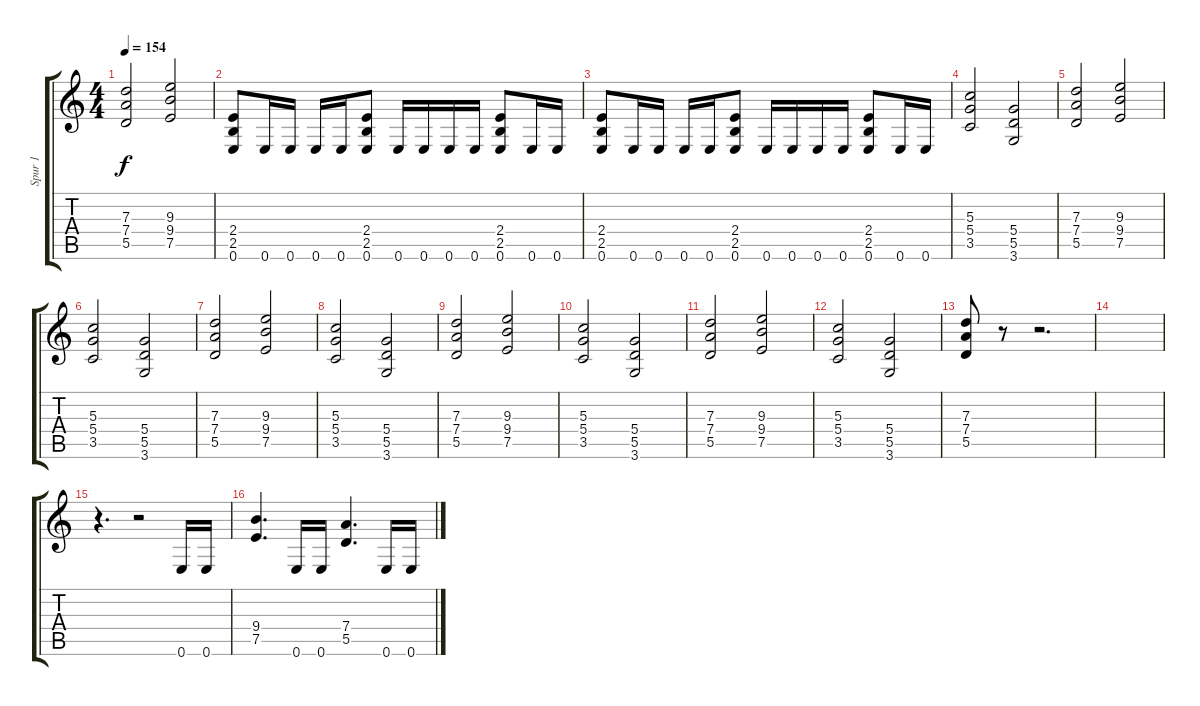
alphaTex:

\track ("Spur 1" "Spur 1") {instrument distortionguitar}
\staff {score tabs}
\tuning (E4 B3 G3 D3 A2 E2) {hide}
\ts (4 4)
\tempo 154
\clef g2
\ks c
(7.3 7.4 5.5).2{dy f} (9.3 9.4 7.5).2 |
(2.4 2.5 0.6).8 0.6.16 0.6.16 0.6.16 0.6.16 (2.4 2.5 0.6).8 0.6.16 0.6.16 0.6.16 0.6.16 (2.4 2.5 0.6).8 0.6.16 0.6.16 |
(2.4 2.5 0.6).8 0.6.16 0.6.16 0.6.16 0.6.16 (2.4 2.5 0.6).8 0.6.16 0.6.16 0.6.16 0.6.16 (2.4 2.5 0.6).8 0.6.16 0.6.16 |
(5.3 5.4 3.5).2 (5.4 5.5 3.6).2 |
(7.3 7.4 5.5).2 (9.3 9.4 7.5).2 |
(5.3 5.4 3.5).2 (5.4 5.5 3.6).2 |
(7.3 7.4 5.5).2 (9.3 9.4 7.5).2 |
(5.3 5.4 3.5).2 (5.4 5.5 3.6).2 |
(7.3 7.4 5.5).2 (9.3 9.4 7.5).2 |
(5.3 5.4 3.5).2 (5.4 5.5 3.6).2 |
(7.3 7.4 5.5).2 (9.3 9.4 7.5).2 |
(5.3 5.4 3.5).2 (5.4 5.5 3.6).2 |
(7.3 7.4 5.5).8 r.8 r.2{d} |
|
r.4{d} r.2 0.6.16 0.6.16 |
(9.4 7.5).4{d} 0.6.16 0.6.16 (7.4 5.5).4{d} 0.6.16 0.6.16
